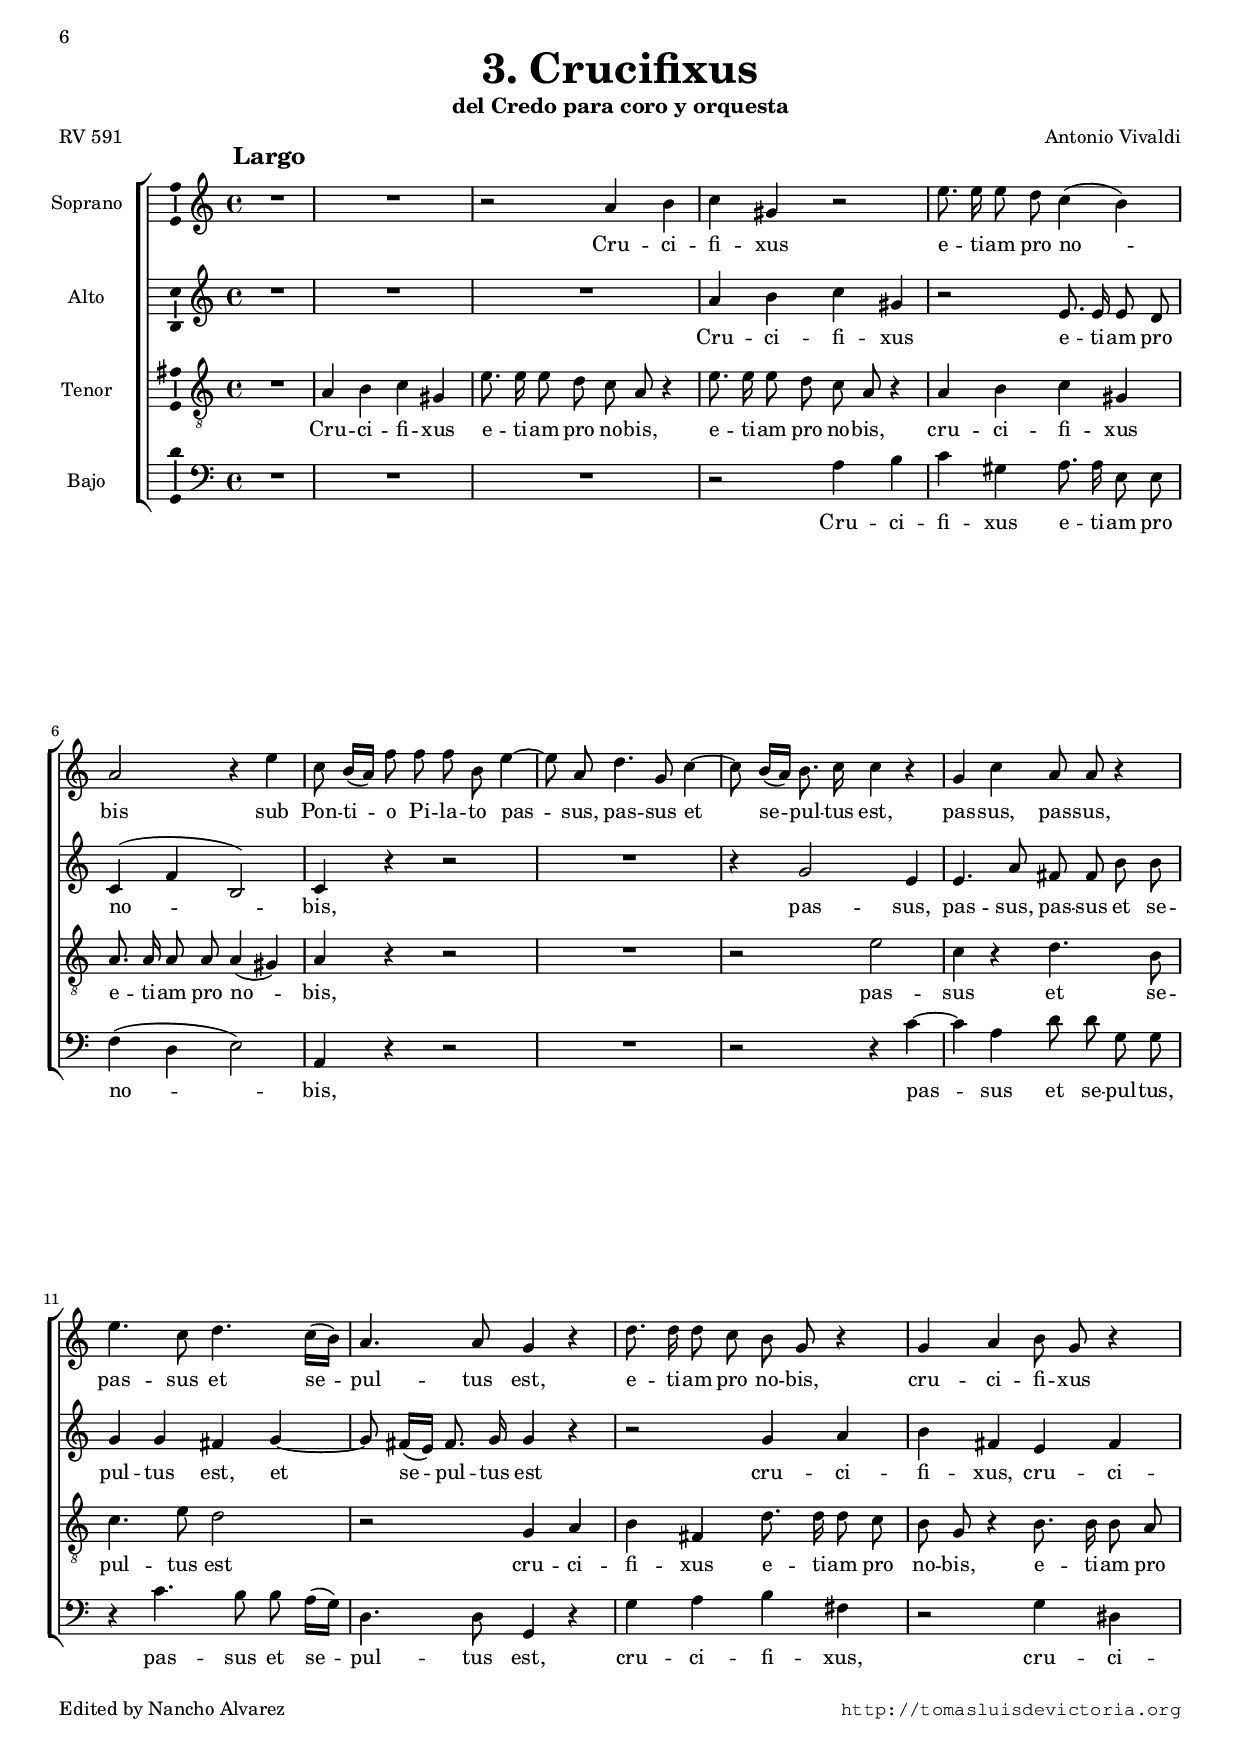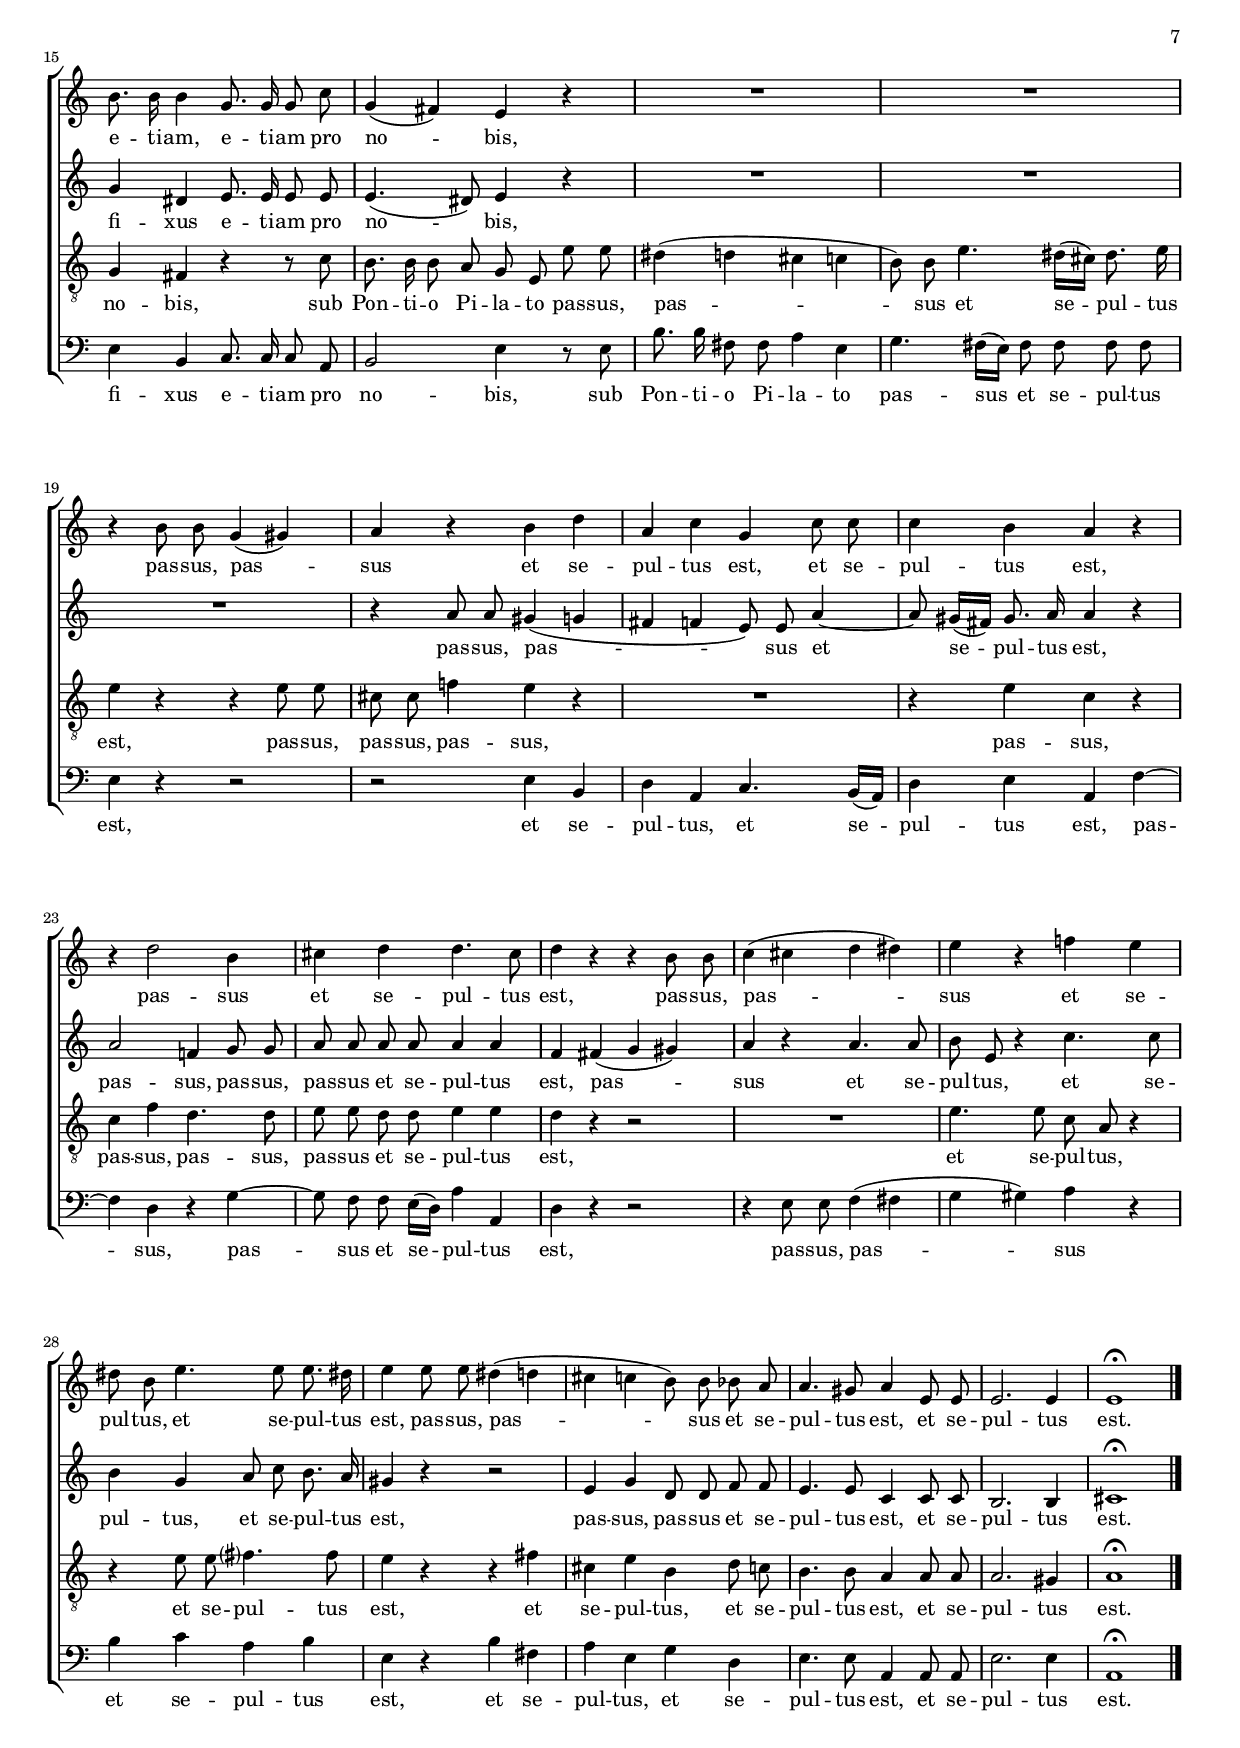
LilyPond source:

\version "2.11.32"

#(set-default-paper-size "a4")
#(set-global-staff-size 16.5)
#(ly:set-option 'point-and-click #f)

ss=\once \set suggestAccidentals = ##t


\header {
	title=\markup{\bigger \bigger \bigger "3. Crucifixus"}
	subtitle="del Credo para coro y orquesta"
	composer="Antonio Vivaldi"
	poet="RV 591"
	%opus="(-)"
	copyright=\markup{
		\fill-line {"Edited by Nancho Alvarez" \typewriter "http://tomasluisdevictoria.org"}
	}
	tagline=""
}

global={\key a \minor \time 4/4 \skip 1*33 \bar "|." }



cantus={
	\once \override TextScript #'X-offset = #-3
	\once \override TextScript #'padding = #2
	<<R1 s1^\markup{\bigger \bigger \bold "Largo"}>> 
	R1*4/4
	r2 a'4 b'
	c'' gis' r2
%5
	e''8. e''16 e''8 d'' c''4(  b')
	a'2 r4 e''
	c''8  b'16[( a']) f''8 f'' f'' b' e''4 ~
	e''8 a' d''4. g'8 c''4 ~
	c''8  b'16[( a']) b'8. c''16 c''4 r
%10
	g' c'' a'8 a' r4
	e''4. c''8 d''4.  c''16[( b'])
	a'4. a'8 g'4 r
	d''8. d''16 d''8 c'' b' g' r4
	g' a' b'8 g' r4 %\break
%15
	b'8. b'16 b'4 g'8. g'16 g'8 c''
	g'4(  fis') e' r
	R1*4/4
	R1*4/4
	r4 b'8 b' g'4(  gis')
%20
	a' r b' d''
	a' c'' g' c''8 c''
	c''4 b' a' r
	r d''2 b'4
	cis'' d'' d''4. cis''8
%25
	d''4 r r b'8 b'
	c''4( \melisma cis'' d'' dis'') \melismaEnd
	e'' r f''! e''
	dis''8 b' e''4. e''8 e''8. dis''!16
	e''4 e''8 e'' dis''4( \melisma d''
%30
	cis'' c'' b'8) \melismaEnd b' bes' a'
	a'4. gis'8 a'4 e'8 e'
	e'2. e'4
	e'1^\fermata
}

altus={
	R1*4/4
	R1*4/4
	R1*4/4
	a'4 b' c'' gis'
%5
	r2 e'8. e'16 e'8 d'
	\slurUp
	c'4( \melisma f' b2) \melismaEnd
	\slurNeutral
	c'4 r r2
	R1*4/4
	r4 g'2 e'4
%10
	e'4. a'8 fis' fis' b' b'
	g'4 g' fis' g' ~
	g'8  fis'16[( e']) fis'8. g'16 g'4 r
	r2 g'4 a'
	b' fis' e' fis'
%15
	g' dis' e'8. e'16 e'8 e'
	e'4.(  dis'8) e'4 r
	R1*4/4
	R1*4/4
	R1*4/4
%20
	r4 a'8 a' gis'4( \melisma g'
	fis' f' e'8) \melismaEnd e' a'4 ~
	a'8  gis'16[( fis']) gis'8. a'16 a'4 r
	a'2 f'!4 g'8 g'
	a' a' a' a' a'4 a'
%25
	f' fis'( \melisma g' gis') \melismaEnd
	a' r a'4. a'8
	b' e' r4 c''4. c''8
	b'4 g' a'8 c'' b'8. a'16
	gis'4 r r2
%30
	e'4 g' d'8 d' f' f'
	e'4. e'8 c'4 c'8 c'
	b2. b4
	cis'1^\fermata
}

tenor={
	R1*4/4
	a4 b c' gis
	e'8. e'16 e'8 d' c' a r4
	e'8. e'16 e'8 d' c' a r4
%5
	a b c' gis
	a8. a16 a8 a a4(  gis)
	a r r2
	R1*4/4
	r2 e'
%10
	c'4 r d'4. b8
	c'4. e'8 d'2
	r g4 a
	b fis d'8. d'16 d'8 c'
	b g r4 b8. b16 b8 a
%15
	g4 fis r r8 c'
	b8. b16 b8 a g e e' e'
	dis'4( \melisma d' cis' c'
	b8) \melismaEnd b e'4.  dis'16[( cis']) dis'8. e'16
	e'4 r r e'8 e'
%20
	cis' cis' f'!4 e' r
	R1*4/4
	r4 e' c' r
	c' f' d'4. d'8
	e' e' d' d' e'4 e'
%25
	d' r r2
	R1*4/4
	e'4. e'8 c' a r4
	r e'8 e' fis'?4. fis'8
	e'4 r r fis'
%30
	cis' e' b d'8 c'
	b4. b8 a4 a8 a
	a2. gis4
	a1^\fermata
}

bassus={
	R1*4/4
	R1*4/4
	R1*4/4
	r2 a4 b
%5
	c' gis a8. a16 e8 e
	f4( \melisma d e2) \melismaEnd
	a,4 r r2
	R1*4/4
	r2 r4 c' ~
%10
	c' a d'8 d' g g
	r4 c'4. b8 b  a16[( g])
	d4. d8 g,4 r
	g a b fis
	r2 g4 dis
%15
	e b, c8. c16 c8 a,
	b,2 e4 r8 e
	b8. b16 fis8 fis a4 e
	g4.  fis16[( e]) fis8 fis fis fis
	e4 r r2
%20
	r e4 b,
	d a, c4.  b,16[( a,])
	d4 e a, f ~
	f d r g ~
	g8 f f  e16[( d]) a4 a,
%25
	d r r2
	r4 e8 e f4( \melisma fis
	g gis) \melismaEnd a r
	b c' a b
	e r b fis
%30
	a e g d
	e4. e8 a,4 a,8 a,
	e2. e4
	a,1^\fermata
}

textocantus=\lyricmode{
Cru -- ci -- fi -- xus
e -- ti -- am pro no -- bis
sub Pon -- ti -- o Pi -- la -- to pas -- sus,
pas -- sus et se -- pul -- tus est,
pas -- sus,
pas -- sus,
pas -- sus et se -- pul -- tus est,
e -- ti -- am pro no -- bis,
cru -- ci -- fi -- xus
e -- ti -- am,
e -- ti -- am pro no -- bis,
pas -- sus,
pas -- sus
et se -- pul -- tus est,
et se -- pul -- tus est,
pas -- sus et se -- pul -- tus est,
pas -- sus,
pas -- sus
et se -- pul -- tus,
et se -- pul -- tus est,
pas -- sus,
pas -- sus 
et se -- pul -- tus est,
et se -- pul -- tus est.


}

textoaltus=\lyricmode{
Cru -- ci -- fi -- xus 
e -- ti -- am pro no -- bis,
pas -- sus,
pas -- sus,
pas -- sus et se -- pul -- tus est,
et se -- pul -- tus est
cru -- ci -- fi -- xus,
cru -- ci -- fi -- xus e -- ti -- am pro no -- bis,
pas -- sus,
pas -- sus et se -- pul -- tus est,
pas -- sus,
pas -- sus,
pas -- sus et se -- pul -- tus est,
pas -- sus
et se -- pul -- tus,
et se -- pul -- tus,
et se -- pul -- tus est,
pas -- sus,
pas -- sus et se -- pul -- tus est,
et se -- pul -- tus est.

}

textotenor=\lyricmode{
Cru -- ci -- fi -- xus 
e -- ti -- am pro no -- bis,
e -- ti -- am pro no -- bis,
cru -- ci -- fi -- xus e -- ti -- am pro no -- bis,
pas -- sus et se -- pul -- tus est
cru -- ci -- fi -- xus e -- ti -- am pro no -- bis,
e -- ti -- am pro no -- bis,
sub Pon -- ti -- o Pi -- la -- to pas -- sus,
pas -- sus et se -- pul -- tus est,
pas -- sus,
pas -- sus,
pas -- sus,
pas -- sus,
pas -- sus,
pas -- sus,
pas -- sus et se -- pul -- tus est,
et se -- pul -- tus,
et se -- pul -- tus est,
et se -- pul -- tus,
et se -- pul -- tus est,
et se -- pul -- tus est.


}

textobassus=\lyricmode{
Cru -- ci -- fi -- xus e -- ti -- am pro no -- bis,
pas -- sus et se -- pul -- tus,
pas -- sus et se -- pul -- tus est,
cru -- ci -- fi -- xus, 
cru -- ci -- fi -- xus e -- ti -- am pro no -- bis,
sub Pon -- ti -- o Pi -- la -- to pas -- sus et se -- pul -- tus est,
et se -- pul -- tus,
et se -- pul -- tus est,
pas -- sus,
pas -- sus et se -- pul -- tus est,
pas -- sus, pas -- sus
et se -- pul -- tus est,
et se -- pul -- tus,
et se -- pul -- tus est,
et se -- pul -- tus est.
}


\score {
\new ChoirStaff<<

	\new Staff <<\global
	\new Voice="v1" {
		\set Staff.instrumentName="Soprano " 
		\clef "treble"
		\cantus }
	\new Lyrics \lyricsto "v1" {\textocantus }
	>>

	
	\new Staff << \global
	\new Voice="v2" {
		\set Staff.instrumentName="Alto "
		\clef "treble" 
		\altus}
	\new Lyrics \lyricsto "v2" {\textoaltus }
	>>

	
	\new Staff <<\global
	\new Voice="v3" {
		\set Staff.instrumentName="Tenor "
		\clef "G_8"
		\tenor }
	\new Lyrics \lyricsto "v3" {\textotenor }
	>>
	

	\new Staff <<\global
	\new Voice="v4" {
		\set Staff.instrumentName="Bajo "
		\clef "bass" 
		\bassus }
	\new Lyrics \lyricsto "v4" {\textobassus}
	>>
	
>>

\layout{ 
	%\context {\Lyrics \override VerticalAxisGroup #'minimum-Y-extent = #'(-0 . 0) }
	\context {\Score \override BarNumber #'padding = #2 }
	%\context {\Lyrics \override LyricText #'font-size = #2 }
	\context {\Voice 
		%melismaBusyProperties = #'() 
		autoBeaming=##f
	}
	%\context { \RemoveEmptyStaffContext }
	\context {\Staff \consists Ambitus_engraver 
			\override LigatureBracket #'padding = #1
	}
}

%\midi {}

}


\paper{
	system-count=7
	line-width=19.0\cm
	ragged-last-bottom = ##f
	between-system-padding = 0
	print-first-page-number = ##t
        first-page-number = 6
}



